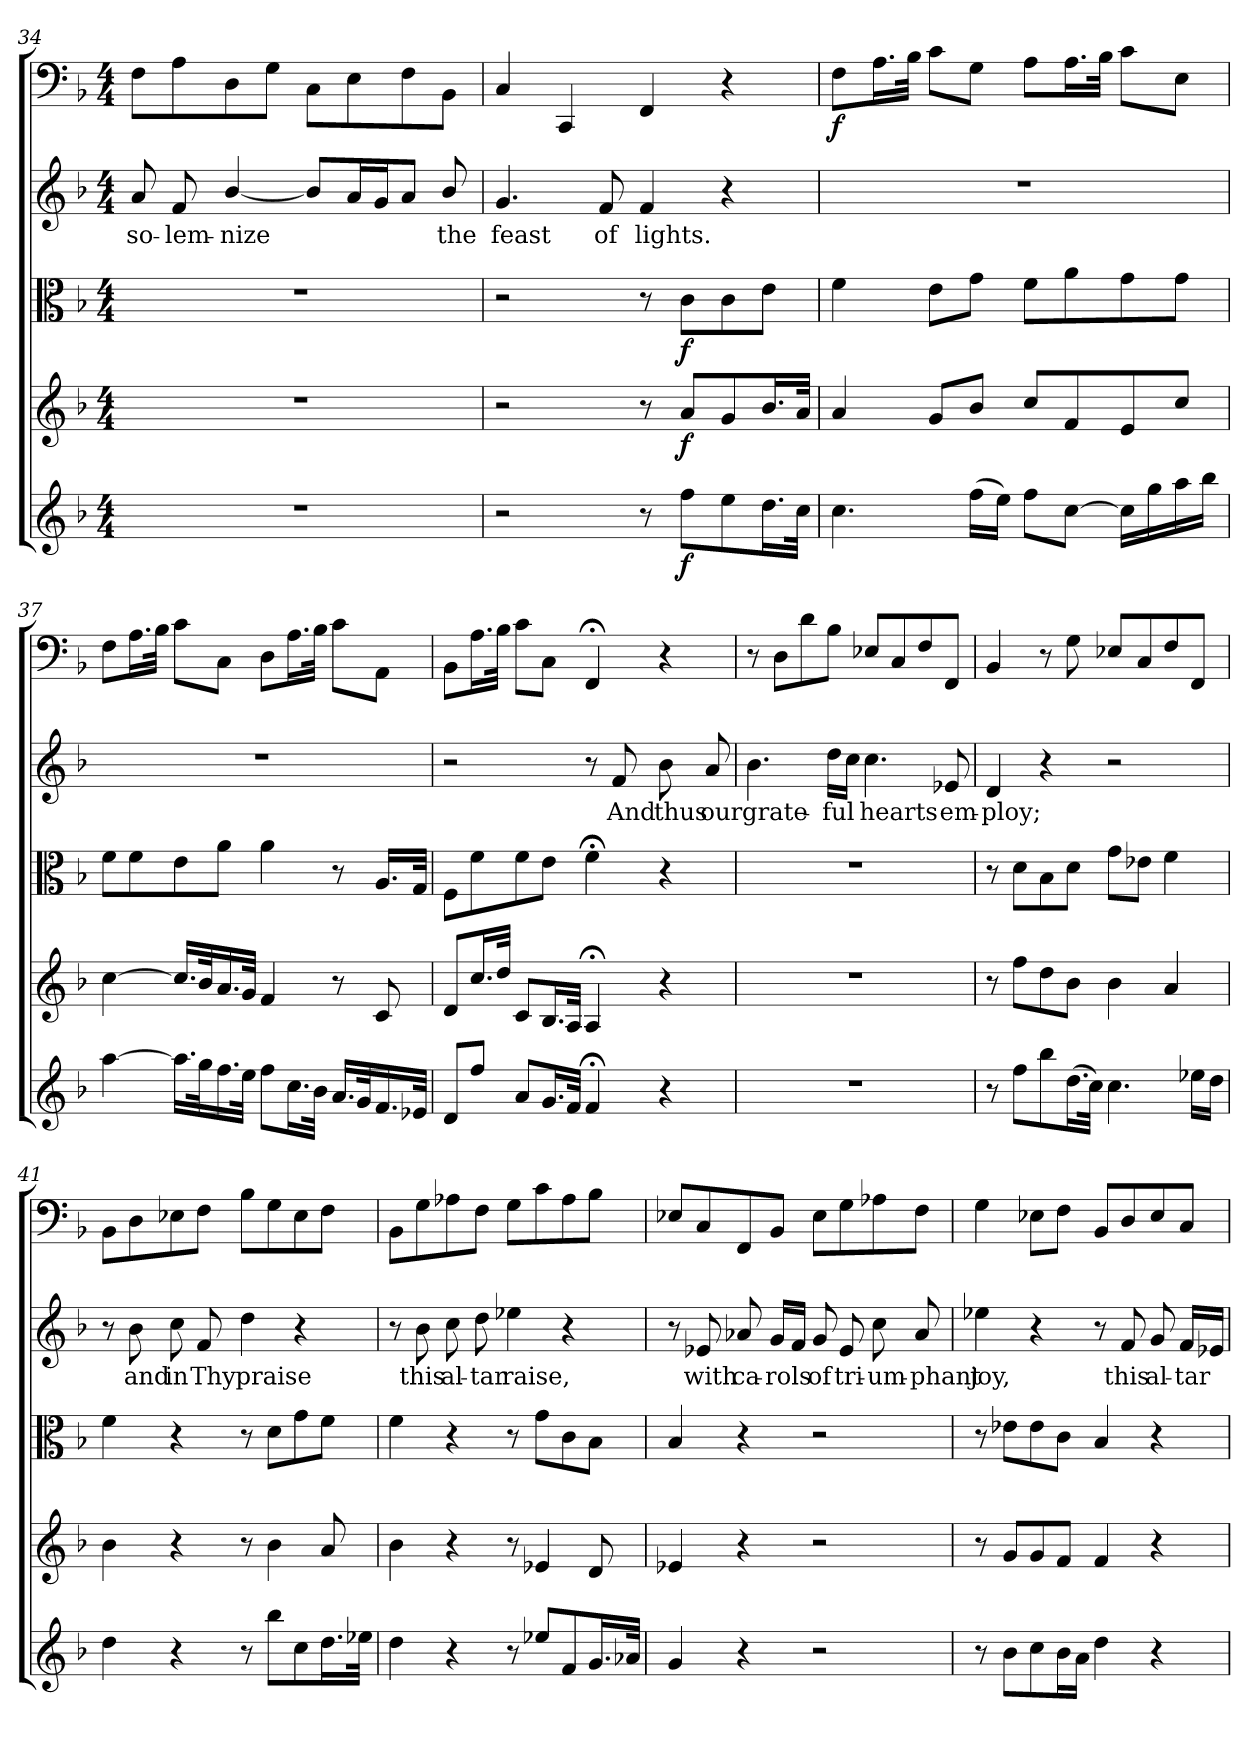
**kern	**dynam	**kern	**dynam	**kern	**dynam	**kern	**text	**kern	**dynam
*part5	*part5	*part4	*part4	*part3	*part3	*part2	*part2	*part1	*part1
*staff5	*staff5	*staff4	*staff4	*staff3	*staff3	*staff2	*staff2	*staff1	*staff1
*clefG2	*	*clefG2	*	*clefC3	*	*clefG2	*	*clefF4	*
*k[b-]	*	*k[b-]	*	*k[b-]	*	*k[b-]	*	*k[b-]	*
*F:	*	*F:	*	*F:	*	*F:	*	*F:	*
*M4/4	*	*M4/4	*	*M4/4	*	*M4/4	*	*M4/4	*
=34	=34	=34	=34	=34	=34	=34	=34	=34	=34
1r	.	1r	.	1r	.	8a/	so-	8F\L	.
.	.	.	.	.	.	8f/	-lem-	8A\	.
.	.	.	.	.	.	[4b-/	-nize	8D\	.
.	.	.	.	.	.	.	.	8G\J	.
.	.	.	.	.	.	8b-/L]	.	8C\L	.
.	.	.	.	.	.	16a/L	.	8E\	.
.	.	.	.	.	.	16g/J	.	.	.
.	.	.	.	.	.	8a/J	.	8F\	.
.	.	.	.	.	.	8b-/	the	8BB-\J	.
=35	=35	=35	=35	=35	=35	=35	=35	=35	=35
2r	.	2r	.	2r	.	4.g/	feast	4C/	.
.	.	.	.	.	.	.	.	4CC/	.
.	.	.	.	.	.	8f/	of	.	.
8r	.	8r	.	8r	.	4f/	lights.	4FF/	.
8ff\L	f	8a/L	f	8c\L	f	.	.	.	.
8ee\	.	8g/	.	8c\	.	4r	.	4r	.
16.dd\L	.	16.b-/L	.	8e\J	.	.	.	.	.
32cc\JJk	.	32a/JJk	.	.	.	.	.	.	.
=36	=36	=36	=36	=36	=36	=36	=36	=36	=36
4.cc\	.	4a/	.	4f\	.	1r	.	8F\L	f
.	.	.	.	.	.	.	.	16.A\L	.
.	.	.	.	.	.	.	.	32B-\JJk	.
.	.	8g/L	.	8e\L	.	.	.	8c\L	.
(16ff\LL	.	8b-/J	.	8g\J	.	.	.	8G\J	.
16ee\JJ)	.	.	.	.	.	.	.	.	.
8ff\L	.	8cc/L	.	8f\L	.	.	.	8A\L	.
[8cc\J	.	8f/	.	8a\	.	.	.	16.A\L	.
.	.	.	.	.	.	.	.	32B-\JJk	.
16cc\LL]	.	8e/	.	8g\	.	.	.	8c\L	.
16gg\	.	.	.	.	.	.	.	.	.
16aa\	.	8cc/J	.	8g\J	.	.	.	8E\J	.
16bb-\JJ	.	.	.	.	.	.	.	.	.
=37	=37	=37	=37	=37	=37	=37	=37	=37	=37
[4aa\	.	[4cc\	.	8f\L	.	1r	.	8F\L	.
.	.	.	.	8f\	.	.	.	16.A\L	.
.	.	.	.	.	.	.	.	32B-\JJk	.
16.aa\LL]	.	16.cc/LL]	.	8e\	.	.	.	8c\L	.
32gg\K	.	32b-/K	.	.	.	.	.	.	.
16.ff\	.	16.a/	.	8a\J	.	.	.	8C\J	.
32ee\JJk	.	32g/JJk	.	.	.	.	.	.	.
8ff\L	.	4f/	.	4a\	.	.	.	8D\L	.
16.cc\L	.	.	.	.	.	.	.	16.A\L	.
32b-\JJk	.	.	.	.	.	.	.	32B-\JJk	.
16.a/LL	.	8r	.	8r	.	.	.	8c\L	.
32g/K	.	.	.	.	.	.	.	.	.
16.f/	.	8c/	.	16.A/LL	.	.	.	8AA\J	.
32e-X/JJk	.	.	.	32G/JJk	.	.	.	.	.
=38	=38	=38	=38	=38	=38	=38	=38	=38	=38
8d/L	.	8d/L	.	8F\L	.	2r	.	8BB-\L	.
8ff/J	.	16.cc/L	.	8f\	.	.	.	16.A\L	.
.	.	32dd/JJk	.	.	.	.	.	32B-\JJk	.
8a/L	.	8c/L	.	8f\	.	.	.	8c\L	.
16.g/L	.	16.B-/L	.	8e\J	.	.	.	8C\J	.
32f/JJk	.	32A/JJk	.	.	.	.	.	.	.
4f;</	.	4A;</	.	4f;<\	.	8r	.	4FF;</	.
.	.	.	.	.	.	8f/	And	.	.
4r	.	4r	.	4r	.	8b-\	thus	4r	.
.	.	.	.	.	.	8a/	our	.	.
=39	=39	=39	=39	=39	=39	=39	=39	=39	=39
1r	.	1r	.	1r	.	4.b-\	grate-	8r	.
.	.	.	.	.	.	.	.	8D\L	.
.	.	.	.	.	.	.	.	8d\	.
.	.	.	.	.	.	16dd\LL	-ful	8B-\J	.
.	.	.	.	.	.	16cc\JJ	.	.	.
.	.	.	.	.	.	4.cc\	hearts	8E-X/L	.
.	.	.	.	.	.	.	.	8C/	.
.	.	.	.	.	.	.	.	8F/	.
.	.	.	.	.	.	8e-X/	em-	8FF/J	.
=40	=40	=40	=40	=40	=40	=40	=40	=40	=40
8r	.	8r	.	8r	.	4d/	-ploy;	4BB-/	.
8ff\L	.	8ff\L	.	8d\L	.	.	.	.	.
8bb-\	.	8dd\	.	8B-\	.	4r	.	8r	.
(16.dd\L	.	8b-\J	.	8d\J	.	.	.	8G\	.
32cc\JJk)	.	.	.	.	.	.	.	.	.
4.cc\	.	4b-\	.	8g\L	.	2r	.	8E-X/L	.
.	.	.	.	8e-X\J	.	.	.	8C/	.
.	.	4a/	.	4f\	.	.	.	8F/	.
16ee-X\LL	.	.	.	.	.	.	.	8FF/J	.
16dd\JJ	.	.	.	.	.	.	.	.	.
=41	=41	=41	=41	=41	=41	=41	=41	=41	=41
4dd\	.	4b-\	.	4f\	.	8r	.	8BB-\L	.
.	.	.	.	.	.	8b-\	and	8D\	.
4r	.	4r	.	4r	.	8cc\	in	8E-X\	.
.	.	.	.	.	.	8f/	Thy	8F\J	.
8r	.	8r	.	8r	.	4dd\	praise	8B-\L	.
8bb-\L	.	4b-\	.	8d\L	.	.	.	8G\	.
8cc\	.	.	.	8g\	.	4r	.	8E-\	.
16.dd\L	.	8a/	.	8f\J	.	.	.	8F\J	.
32ee-X\JJk	.	.	.	.	.	.	.	.	.
=42	=42	=42	=42	=42	=42	=42	=42	=42	=42
4dd\	.	4b-\	.	4f\	.	8r	.	8BB-\L	.
.	.	.	.	.	.	8b-\	this	8G\	.
4r	.	4r	.	4r	.	8cc\	al-	8A-X\	.
.	.	.	.	.	.	8dd\	-tar	8F\J	.
8r	.	8r	.	8r	.	4ee-X\	raise,	8G\L	.
8ee-X/L	.	4e-X/	.	8g\L	.	.	.	8c\	.
8f/	.	.	.	8c\	.	4r	.	8A-\	.
16.g/L	.	8d/	.	8B-\J	.	.	.	8B-\J	.
32a-X/JJk	.	.	.	.	.	.	.	.	.
=43	=43	=43	=43	=43	=43	=43	=43	=43	=43
4g/	.	4e-X/	.	4B-/	.	8r	.	8E-X/L	.
.	.	.	.	.	.	8e-X/	with	8C/	.
4r	.	4r	.	4r	.	8a-X/	ca-	8FF/	.
.	.	.	.	.	.	16g/LL	-rols	8BB-/J	.
.	.	.	.	.	.	16f/JJ	.	.	.
2r	.	2r	.	2r	.	8g/	of	8E-\L	.
.	.	.	.	.	.	8e-/	tri-	8G\	.
.	.	.	.	.	.	8cc\	-um-	8A-X\	.
.	.	.	.	.	.	8a-/	-phant	8F\J	.
=44	=44	=44	=44	=44	=44	=44	=44	=44	=44
8r	.	8r	.	8r	.	4ee-X\	joy,	4G\	.
8b-\L	.	8g/L	.	8e-X\L	.	.	.	.	.
8cc\	.	8g/	.	8e-\	.	4r	.	8E-X\L	.
16b-\L	.	8f/J	.	8c\J	.	.	.	8F\J	.
16a\JJ	.	.	.	.	.	.	.	.	.
4dd\	.	4f/	.	4B-/	.	8r	.	8BB-/L	.
.	.	.	.	.	.	8f/	this	8D/	.
4r	.	4r	.	4r	.	8g/	al-	8E-/	.
.	.	.	.	.	.	16f/LL	-tar	8C/J	.
.	.	.	.	.	.	16e-X/JJ	.	.	.
=	=	=	=	=	=	=	=	=	=
*-	*-	*-	*-	*-	*-	*-	*-	*-	*-
